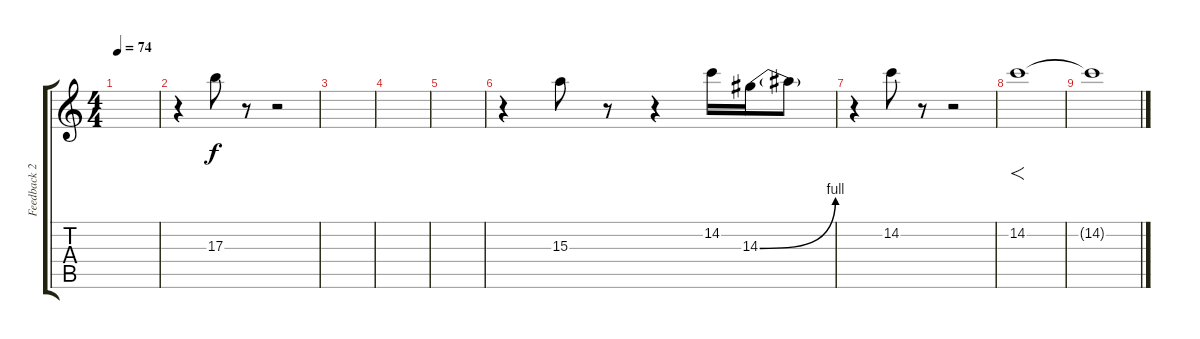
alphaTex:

\track ("Feedback 2" "Feedback 2") {instrument distortionguitar}
\staff {score tabs}
\tuning (Eb4 Bb3 Gb3 Db3 Ab2 Eb2) {hide}
\ts (4 4)
\tempo 74
\clef g2
\ks c
|
r.4 17.3.8{volume 13} r.8 r.2 |
|
|
|
r.4 15.3.8 r.8 r.4 14.2.16 14.3{be (bend 0 0 60 4)}.16 14.3{t}.8 |
r.4 14.2.8 r.8 r.2 |
14.2.1{f volume 2} |
14.2{t}.1
